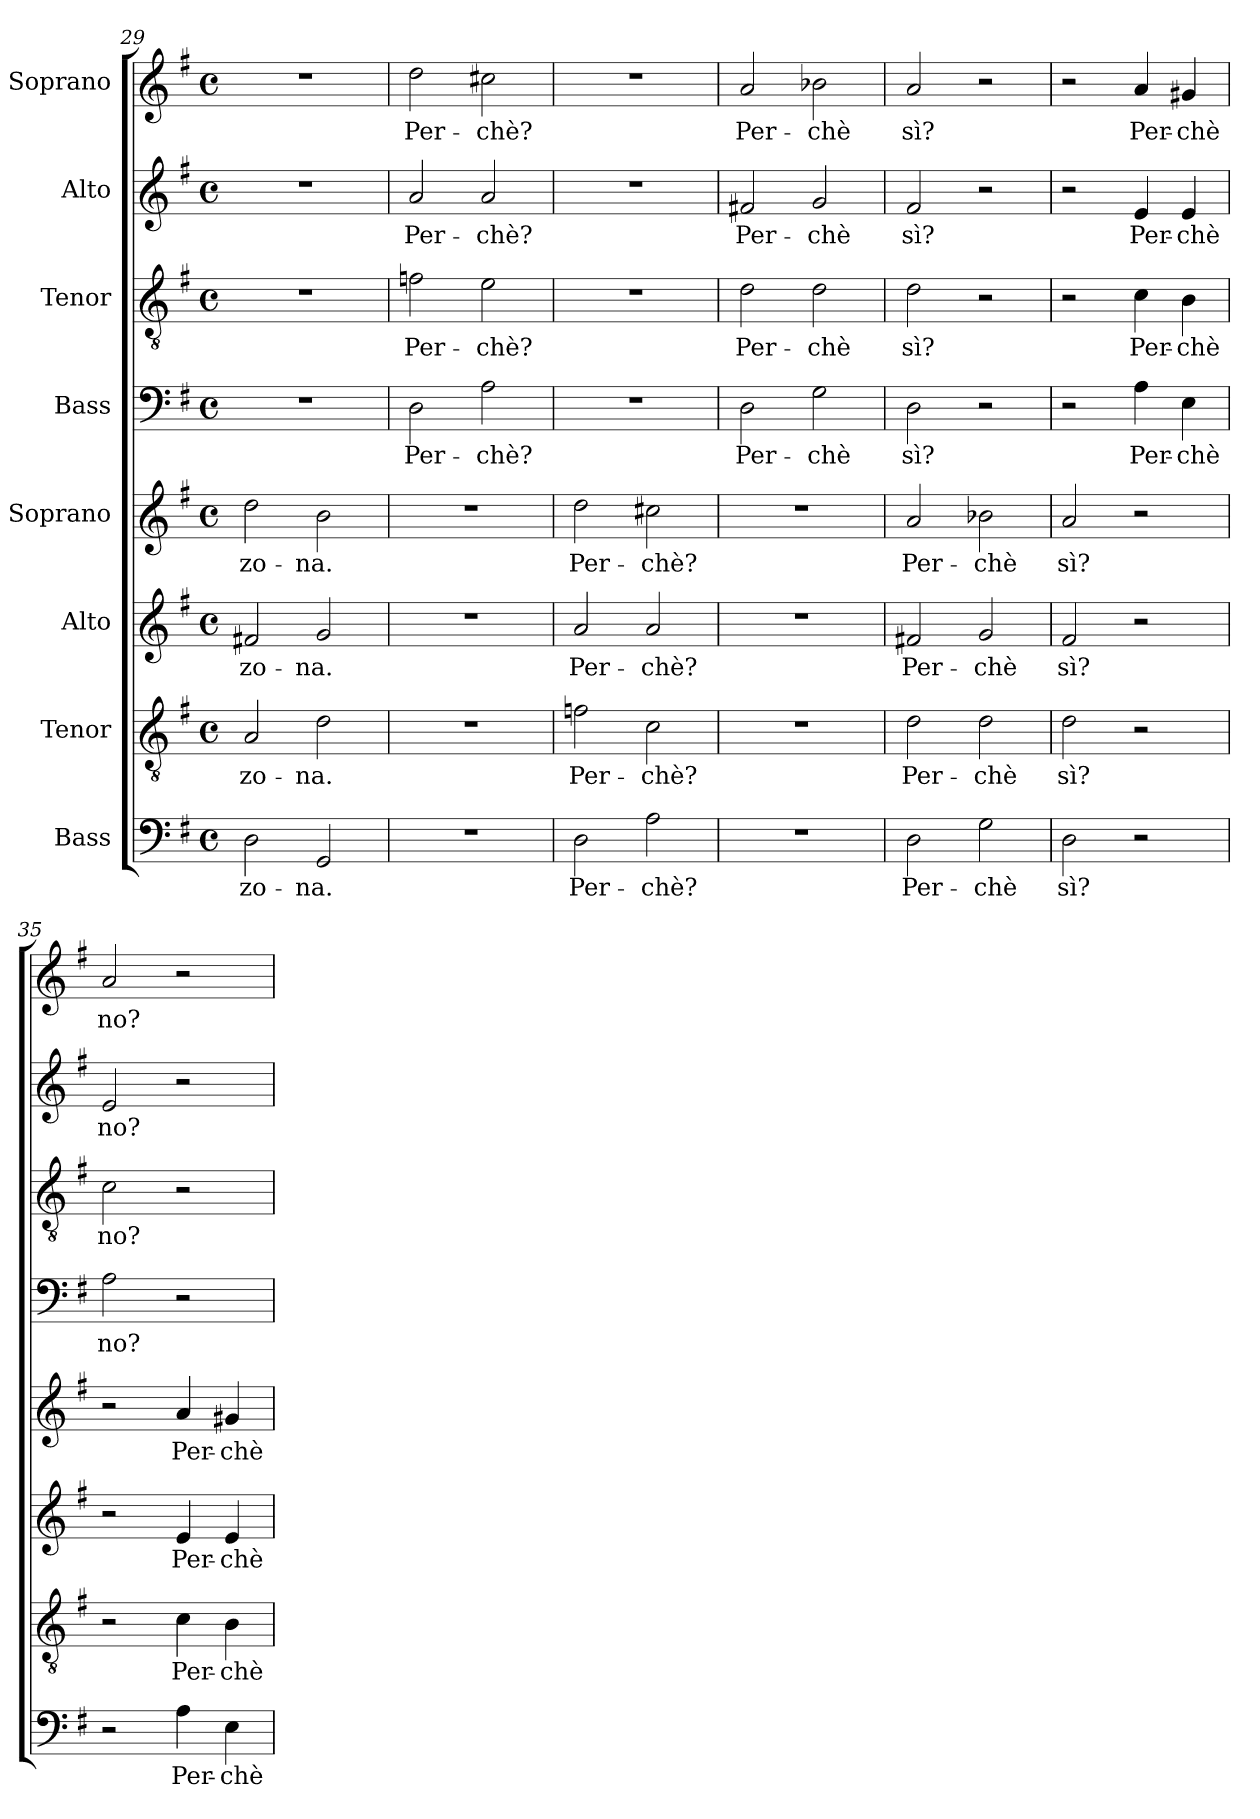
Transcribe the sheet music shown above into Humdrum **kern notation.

**kern	**text	**kern	**text	**kern	**text	**kern	**text	**kern	**text	**kern	**text	**kern	**text	**kern	**text
*part8	*part8	*part7	*part7	*part6	*part6	*part5	*part5	*part4	*part4	*part3	*part3	*part2	*part2	*part1	*part1
*staff8	*staff8	*staff7	*staff7	*staff6	*staff6	*staff5	*staff5	*staff4	*staff4	*staff3	*staff3	*staff2	*staff2	*staff1	*staff1
*I"Bass	*	*I"Tenor	*	*I"Alto	*	*I"Soprano	*	*I"Bass	*	*I"Tenor	*	*I"Alto	*	*I"Soprano	*
*clefF4	*	*clefGv2	*	*clefG2	*	*clefG2	*	*clefF4	*	*clefGv2	*	*clefG2	*	*clefG2	*
*k[f#]	*	*k[f#]	*	*k[f#]	*	*k[f#]	*	*k[f#]	*	*k[f#]	*	*k[f#]	*	*k[f#]	*
*G:	*	*G:	*	*G:	*	*G:	*	*G:	*	*G:	*	*G:	*	*G:	*
*M4/4	*	*M4/4	*	*M4/4	*	*M4/4	*	*M4/4	*	*M4/4	*	*M4/4	*	*M4/4	*
*met(c)	*	*met(c)	*	*met(c)	*	*met(c)	*	*met(c)	*	*met(c)	*	*met(c)	*	*met(c)	*
=29	=29	=29	=29	=29	=29	=29	=29	=29	=29	=29	=29	=29	=29	=29	=29
2D\	-zo-	2A/	-zo-	2f#X/	-zo-	2dd\	-zo-	1r	.	1r	.	1r	.	1r	.
2GG/	-na.	2d\	-na.	2g/	-na.	2b\	-na.	.	.	.	.	.	.	.	.
=30	=30	=30	=30	=30	=30	=30	=30	=30	=30	=30	=30	=30	=30	=30	=30
1r	.	1r	.	1r	.	1r	.	2D\	Per-	2fn\	Per-	2a/	Per-	2dd\	Per-
.	.	.	.	.	.	.	.	2A\	-chè?	2e\	-chè?	2a/	-chè?	2cc#X\	-chè?
=31	=31	=31	=31	=31	=31	=31	=31	=31	=31	=31	=31	=31	=31	=31	=31
2D\	Per-	2fn\	Per-	2a/	Per-	2dd\	Per-	1r	.	1r	.	1r	.	1r	.
2A\	-chè?	2c\	-chè?	2a/	-chè?	2cc#X\	-chè?	.	.	.	.	.	.	.	.
=32	=32	=32	=32	=32	=32	=32	=32	=32	=32	=32	=32	=32	=32	=32	=32
1r	.	1r	.	1r	.	1r	.	2D\	Per-	2d\	Per-	2f#X/	Per-	2a/	Per-
.	.	.	.	.	.	.	.	2G\	-chè	2d\	-chè	2g/	-chè	2b-X\	-chè
!!LO:LB:g=z
=33	=33	=33	=33	=33	=33	=33	=33	=33	=33	=33	=33	=33	=33	=33	=33
2D\	Per-	2d\	Per-	2f#X/	Per-	2a/	Per-	2D\	sì?	2d\	sì?	2f#/	sì?	2a/	sì?
2G\	-chè	2d\	-chè	2g/	-chè	2b-X\	-chè	2r	.	2r	.	2r	.	2r	.
=34	=34	=34	=34	=34	=34	=34	=34	=34	=34	=34	=34	=34	=34	=34	=34
2D\	sì?	2d\	sì?	2f#/	sì?	2a/	sì?	2r	.	2r	.	2r	.	2r	.
2r	.	2r	.	2r	.	2r	.	4A\	Per-	4c\	Per-	4e/	Per-	4a/	Per-
.	.	.	.	.	.	.	.	4E\	-chè	4B\	-chè	4e/	-chè	4g#X/	-chè
=35	=35	=35	=35	=35	=35	=35	=35	=35	=35	=35	=35	=35	=35	=35	=35
2r	.	2r	.	2r	.	2r	.	2A\	no?	2c\	no?	2e/	no?	2a/	no?
4A\	Per-	4c\	Per-	4e/	Per-	4a/	Per-	2r	.	2r	.	2r	.	2r	.
4E\	-chè	4B\	-chè	4e/	-chè	4g#X/	-chè	.	.	.	.	.	.	.	.
=	=	=	=	=	=	=	=	=	=	=	=	=	=	=	=
*-	*-	*-	*-	*-	*-	*-	*-	*-	*-	*-	*-	*-	*-	*-	*-
